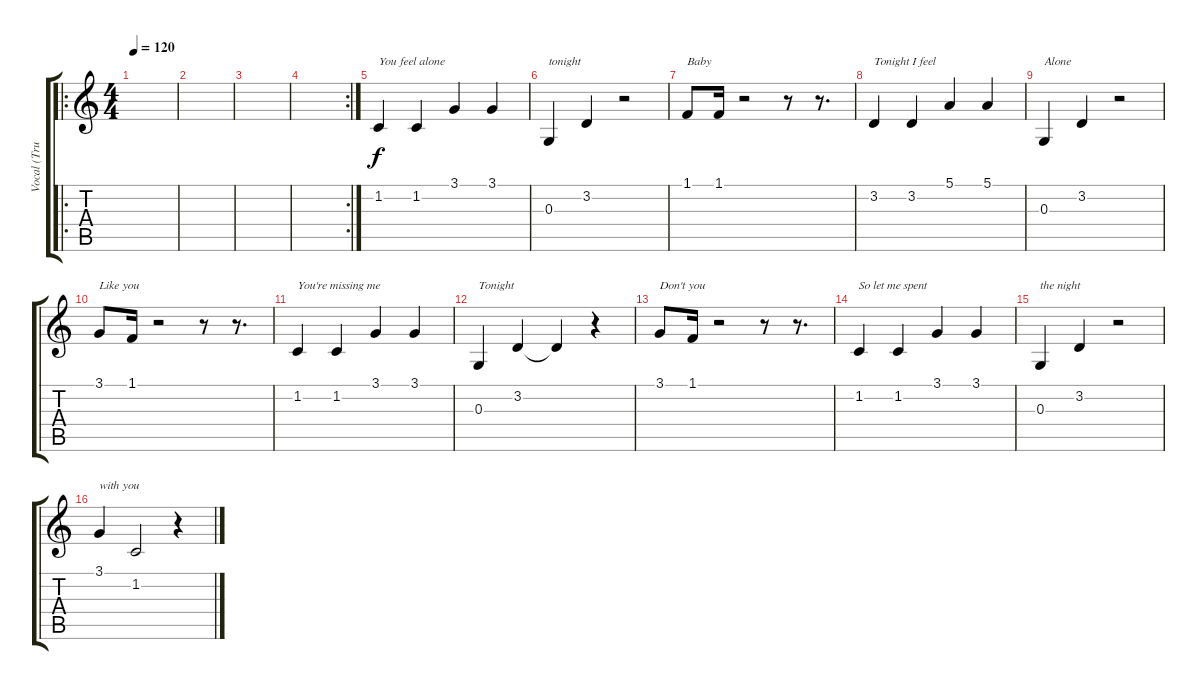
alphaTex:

\track ("Vocal (Trung)" "Vocal (Tru") {instrument flute}
\staff {score tabs}
\tuning (E4 B3 G3 D3 A2 E2) {hide}
\ro
\ts (4 4)
\tempo 120
\clef g2
\ks c
|
|
|
\rc 2
|
1.2.4{txt "You feel alone"} 1.2.4 3.1.4 3.1.4 |
0.3.4{txt "tonight"} 3.2.4 r.2 |
1.1.8{txt "Baby"} 1.1.16 r.2 r.8 r.8{d} |
3.2.4{txt "Tonight I feel"} 3.2.4 5.1.4 5.1.4 |
0.3.4{txt "Alone"} 3.2.4 r.2 |
3.1.8{txt "Like you"} 1.1.16 r.2 r.8 r.8{d} |
1.2.4{txt "You're missing me"} 1.2.4 3.1.4 3.1.4 |
0.3.4{txt "Tonight"} 3.2.4 3.2{t}.4 r.4 |
3.1.8{txt "Don't you"} 1.1.16 r.2 r.8 r.8{d} |
1.2.4{txt "So let me spent"} 1.2.4 3.1.4 3.1.4 |
0.3.4{txt "the night"} 3.2.4 r.2 |
3.1.4{txt "with you"} 1.2.2 r.4
